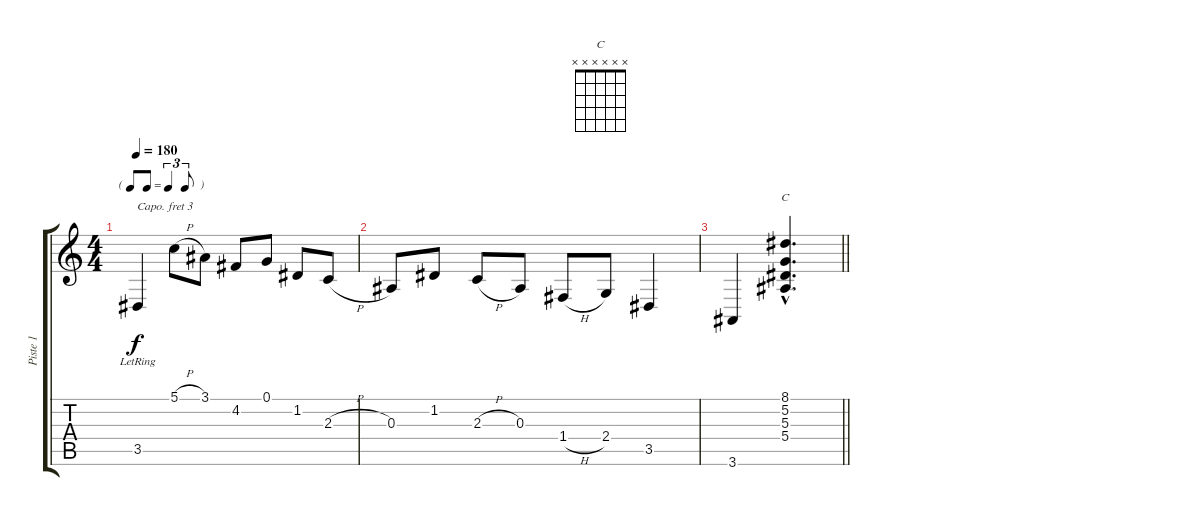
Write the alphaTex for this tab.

\track ("Piste 1" "Piste 1") {instrument orchestralharp}
\staff {score tabs}
\capo 3
\tuning (E4 B3 G3 D3 A2 E2) {hide}
\chord ("C" x x x x x x)
\ts (4 4)
\tf triplet8th
\tempo 180
\clef g2
\ks c
3.5{lr}.4{dy f} 5.1{h}.8 3.1.8 4.2.8 0.1.8 1.2.8 2.3{h}.8 |
0.3.8 1.2.8 2.3{h}.8 0.3.8 1.4{h}.8 2.4.8 3.5.4 |
\barLineRight lightlight
3.6.4 (8.1{hac} 5.2{hac} 5.3{hac} 5.4{hac}).4{d ch "C"}
